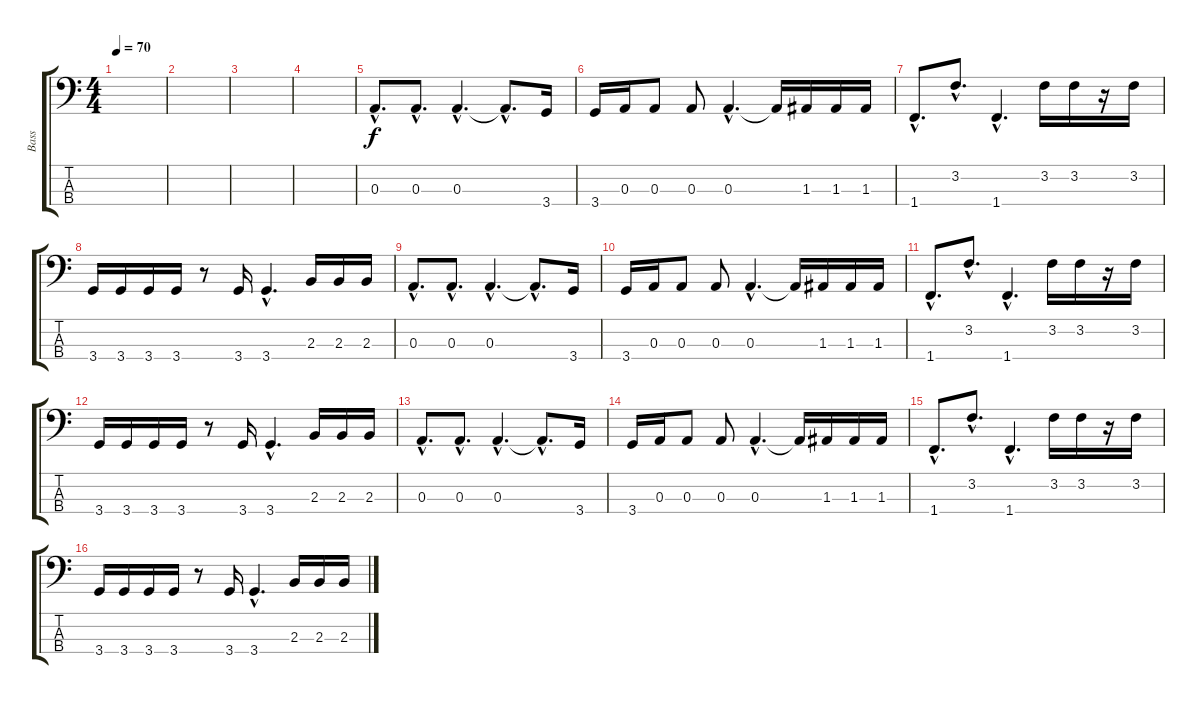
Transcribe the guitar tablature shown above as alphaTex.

\track ("Bass" "Bass") {instrument fretlessbass}
\staff {score tabs}
\tuning (G2 D2 A1 E1) {hide}
\ts (4 4)
\tempo 70
\clef f4
\ks c
|
|
|
|
0.3{hac}.8{d} 0.3{hac}.8{d} 0.3{hac}.4{d} 0.3{hac t}.8{d} 3.4.16 |
3.4.16 0.3.16 0.3.8 0.3.8 0.3{hac}.4{d} 0.3{t}.16 1.3.16 1.3.16 1.3.16 |
1.4{hac}.8{d} 3.2{hac}.8{d} 1.4{hac}.4{d} 3.2.16 3.2.16 r.16 3.2.16 |
3.4.16 3.4.16 3.4.16 3.4.16 r.8 3.4.16 3.4{hac}.4{d} 2.3.16 2.3.16 2.3.16 |
0.3{hac}.8{d} 0.3{hac}.8{d} 0.3{hac}.4{d} 0.3{hac t}.8{d} 3.4.16 |
3.4.16 0.3.16 0.3.8 0.3.8 0.3{hac}.4{d} 0.3{t}.16 1.3.16 1.3.16 1.3.16 |
1.4{hac}.8{d} 3.2{hac}.8{d} 1.4{hac}.4{d} 3.2.16 3.2.16 r.16 3.2.16 |
3.4.16 3.4.16 3.4.16 3.4.16 r.8 3.4.16 3.4{hac}.4{d} 2.3.16 2.3.16 2.3.16 |
0.3{hac}.8{d} 0.3{hac}.8{d} 0.3{hac}.4{d} 0.3{hac t}.8{d} 3.4.16 |
3.4.16 0.3.16 0.3.8 0.3.8 0.3{hac}.4{d} 0.3{t}.16 1.3.16 1.3.16 1.3.16 |
1.4{hac}.8{d} 3.2{hac}.8{d} 1.4{hac}.4{d} 3.2.16 3.2.16 r.16 3.2.16 |
3.4.16 3.4.16 3.4.16 3.4.16 r.8 3.4.16 3.4{hac}.4{d} 2.3.16 2.3.16 2.3.16
